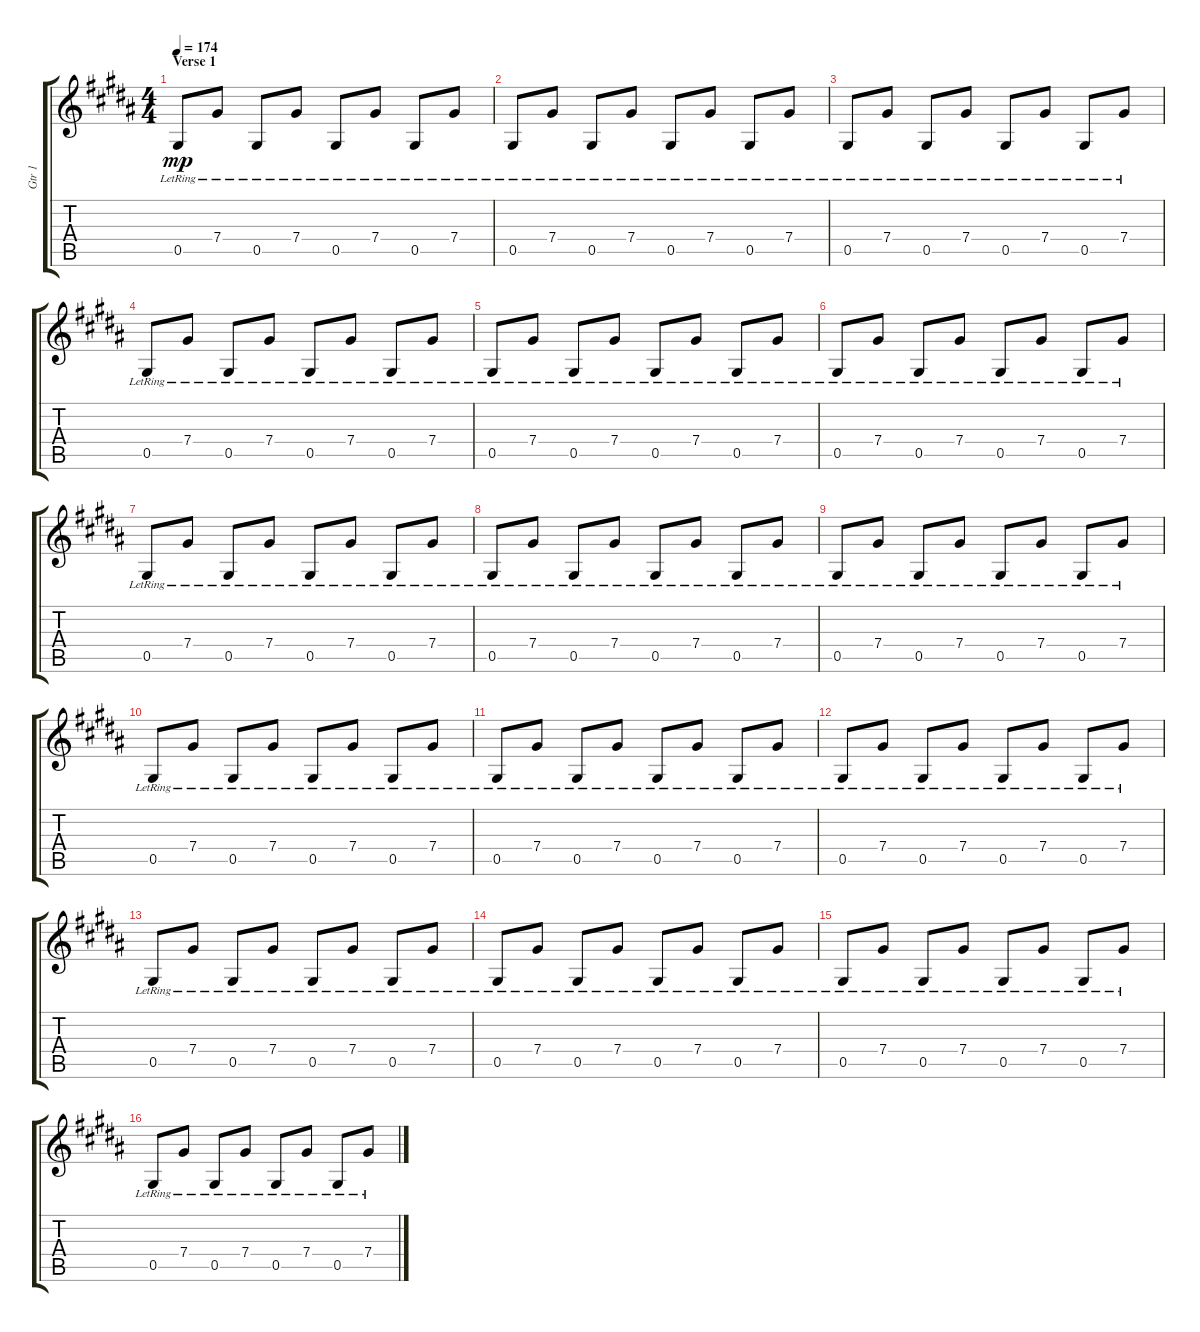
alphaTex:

\track ("Gtr 1" "Gtr 1") {instrument electricguitarjazz}
\staff {score tabs}
\tuning (Eb4 Bb3 Gb3 Db3 Ab2 Db2) {hide}
\ts (4 4)
\section ("" "Verse 1")
\tempo 174
\clef g2
\ks g#minor
0.5{lr}.8{dy mp instrument acousticguitarnylon} 7.4{lr}.8 0.5{lr}.8 7.4{lr}.8 0.5{lr}.8 7.4{lr}.8 0.5{lr}.8 7.4{lr}.8 |
0.5{lr}.8 7.4{lr}.8 0.5{lr}.8 7.4{lr}.8 0.5{lr}.8 7.4{lr}.8 0.5{lr}.8 7.4{lr}.8 |
0.5{lr}.8 7.4{lr}.8 0.5{lr}.8 7.4{lr}.8 0.5{lr}.8 7.4{lr}.8 0.5{lr}.8 7.4{lr}.8 |
0.5{lr}.8 7.4{lr}.8 0.5{lr}.8 7.4{lr}.8 0.5{lr}.8 7.4{lr}.8 0.5{lr}.8 7.4{lr}.8 |
0.5{lr}.8 7.4{lr}.8 0.5{lr}.8 7.4{lr}.8 0.5{lr}.8 7.4{lr}.8 0.5{lr}.8 7.4{lr}.8 |
0.5{lr}.8 7.4{lr}.8 0.5{lr}.8 7.4{lr}.8 0.5{lr}.8 7.4{lr}.8 0.5{lr}.8 7.4{lr}.8 |
0.5{lr}.8 7.4{lr}.8 0.5{lr}.8 7.4{lr}.8 0.5{lr}.8 7.4{lr}.8 0.5{lr}.8 7.4{lr}.8 |
0.5{lr}.8 7.4{lr}.8 0.5{lr}.8 7.4{lr}.8 0.5{lr}.8 7.4{lr}.8 0.5{lr}.8 7.4{lr}.8 |
0.5{lr}.8 7.4{lr}.8 0.5{lr}.8 7.4{lr}.8 0.5{lr}.8 7.4{lr}.8 0.5{lr}.8 7.4{lr}.8 |
0.5{lr}.8 7.4{lr}.8 0.5{lr}.8 7.4{lr}.8 0.5{lr}.8 7.4{lr}.8 0.5{lr}.8 7.4{lr}.8 |
0.5{lr}.8 7.4{lr}.8 0.5{lr}.8 7.4{lr}.8 0.5{lr}.8 7.4{lr}.8 0.5{lr}.8 7.4{lr}.8 |
0.5{lr}.8 7.4{lr}.8 0.5{lr}.8 7.4{lr}.8 0.5{lr}.8 7.4{lr}.8 0.5{lr}.8 7.4{lr}.8 |
0.5{lr}.8 7.4{lr}.8 0.5{lr}.8 7.4{lr}.8 0.5{lr}.8 7.4{lr}.8 0.5{lr}.8 7.4{lr}.8 |
0.5{lr}.8 7.4{lr}.8 0.5{lr}.8 7.4{lr}.8 0.5{lr}.8 7.4{lr}.8 0.5{lr}.8 7.4{lr}.8 |
0.5{lr}.8 7.4{lr}.8 0.5{lr}.8 7.4{lr}.8 0.5{lr}.8 7.4{lr}.8 0.5{lr}.8 7.4{lr}.8 |
0.5{lr}.8 7.4{lr}.8 0.5{lr}.8 7.4{lr}.8 0.5{lr}.8 7.4{lr}.8 0.5{lr}.8 7.4{lr}.8
